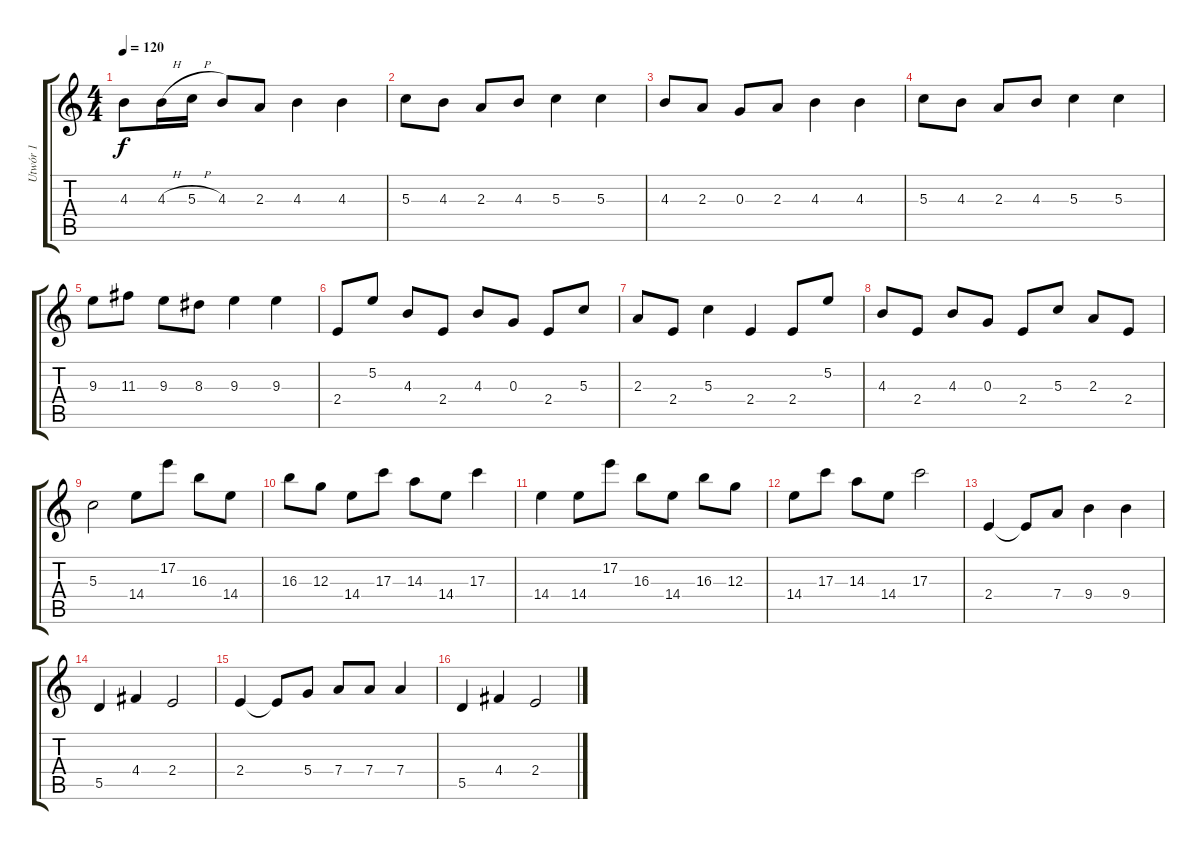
\track ("Utwór 1" "Utwór 1") {instrument acousticguitarnylon}
\staff {score tabs}
\tuning (E4 B3 G3 D3 A2 E2) {hide}
\ts (4 4)
\tempo 120
\clef g2
\ks c
4.3.8{dy f} 4.3{h}.16 5.3{h}.16 4.3.8 2.3.8 4.3.4 4.3.4 |
5.3.8 4.3.8 2.3.8 4.3.8 5.3.4 5.3.4 |
4.3.8 2.3.8 0.3.8 2.3.8 4.3.4 4.3.4 |
5.3.8 4.3.8 2.3.8 4.3.8 5.3.4 5.3.4 |
9.3.8 11.3.8 9.3.8 8.3.8 9.3.4 9.3.4 |
2.4.8 5.2.8 4.3.8 2.4.8 4.3.8 0.3.8 2.4.8 5.3.8 |
2.3.8 2.4.8 5.3.4 2.4.4 2.4.8 5.2.8 |
4.3.8 2.4.8 4.3.8 0.3.8 2.4.8 5.3.8 2.3.8 2.4.8 |
5.3.2 14.4.8 17.2.8 16.3.8 14.4.8 |
16.3.8 12.3.8 14.4.8 17.3.8 14.3.8 14.4.8 17.3.4 |
14.4.4 14.4.8 17.2.8 16.3.8 14.4.8 16.3.8 12.3.8 |
14.4.8 17.3.8 14.3.8 14.4.8 17.3.2 |
2.4.4 2.4{t}.8 7.4.8 9.4.4 9.4.4 |
5.5.4 4.4.4 2.4.2 |
2.4.4 2.4{t}.8 5.4.8 7.4.8 7.4.8 7.4.4 |
5.5.4 4.4.4 2.4.2
